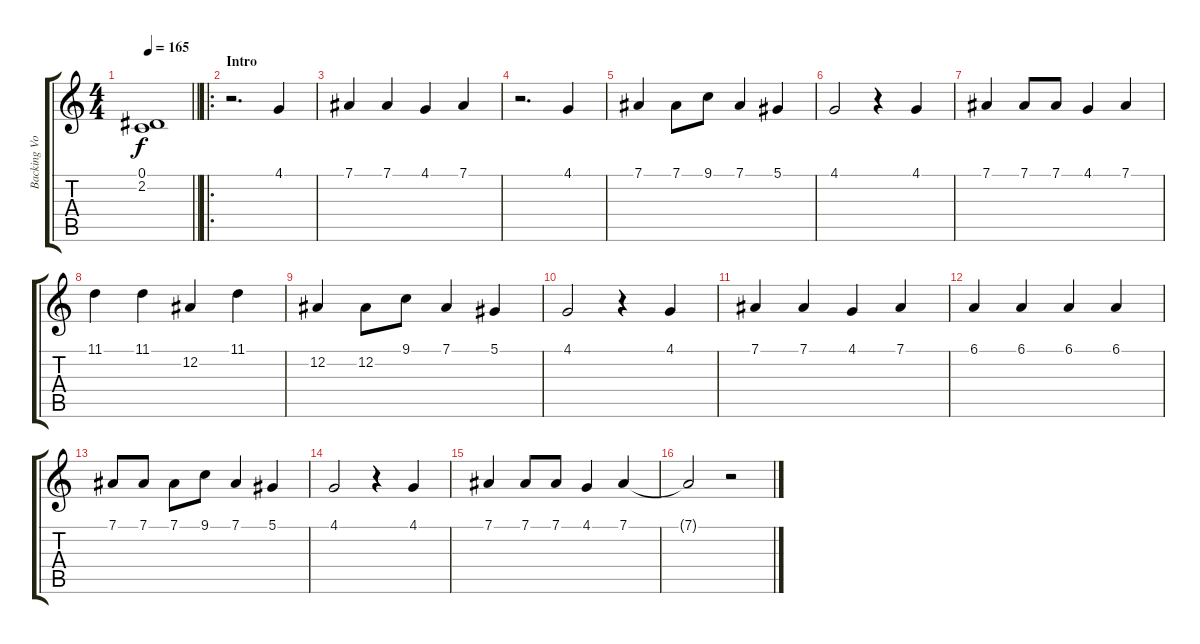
\track ("Backing Vocals" "Backing Vo") {instrument choiraahs}
\staff {score tabs}
\tuning (Eb4 Bb3 Gb3 Db3 Ab2 Eb2) {hide}
\ts (4 4)
\tempo 165
\clef g2
\barLineRight lightlight
\ks c
(0.1 2.2).1{dy f} |
\ro
\section ("" "Intro")
r.2{d} 4.1.4 |
7.1.4 7.1.4 4.1.4 7.1.4 |
r.2{d} 4.1.4 |
7.1.4 7.1.8 9.1.8 7.1.4 5.1.4 |
4.1.2 r.4 4.1.4 |
7.1.4 7.1.8 7.1.8 4.1.4 7.1.4 |
11.1.4 11.1.4 12.2.4 11.1.4 |
12.2.4 12.2.8 9.1.8 7.1.4 5.1.4 |
4.1.2 r.4 4.1.4 |
7.1.4 7.1.4 4.1.4 7.1.4 |
6.1.4 6.1.4 6.1.4 6.1.4 |
7.1.8 7.1.8 7.1.8 9.1.8 7.1.4 5.1.4 |
4.1.2 r.4 4.1.4 |
7.1.4 7.1.8 7.1.8 4.1.4 7.1.4 |
7.1{t}.2 r.2
